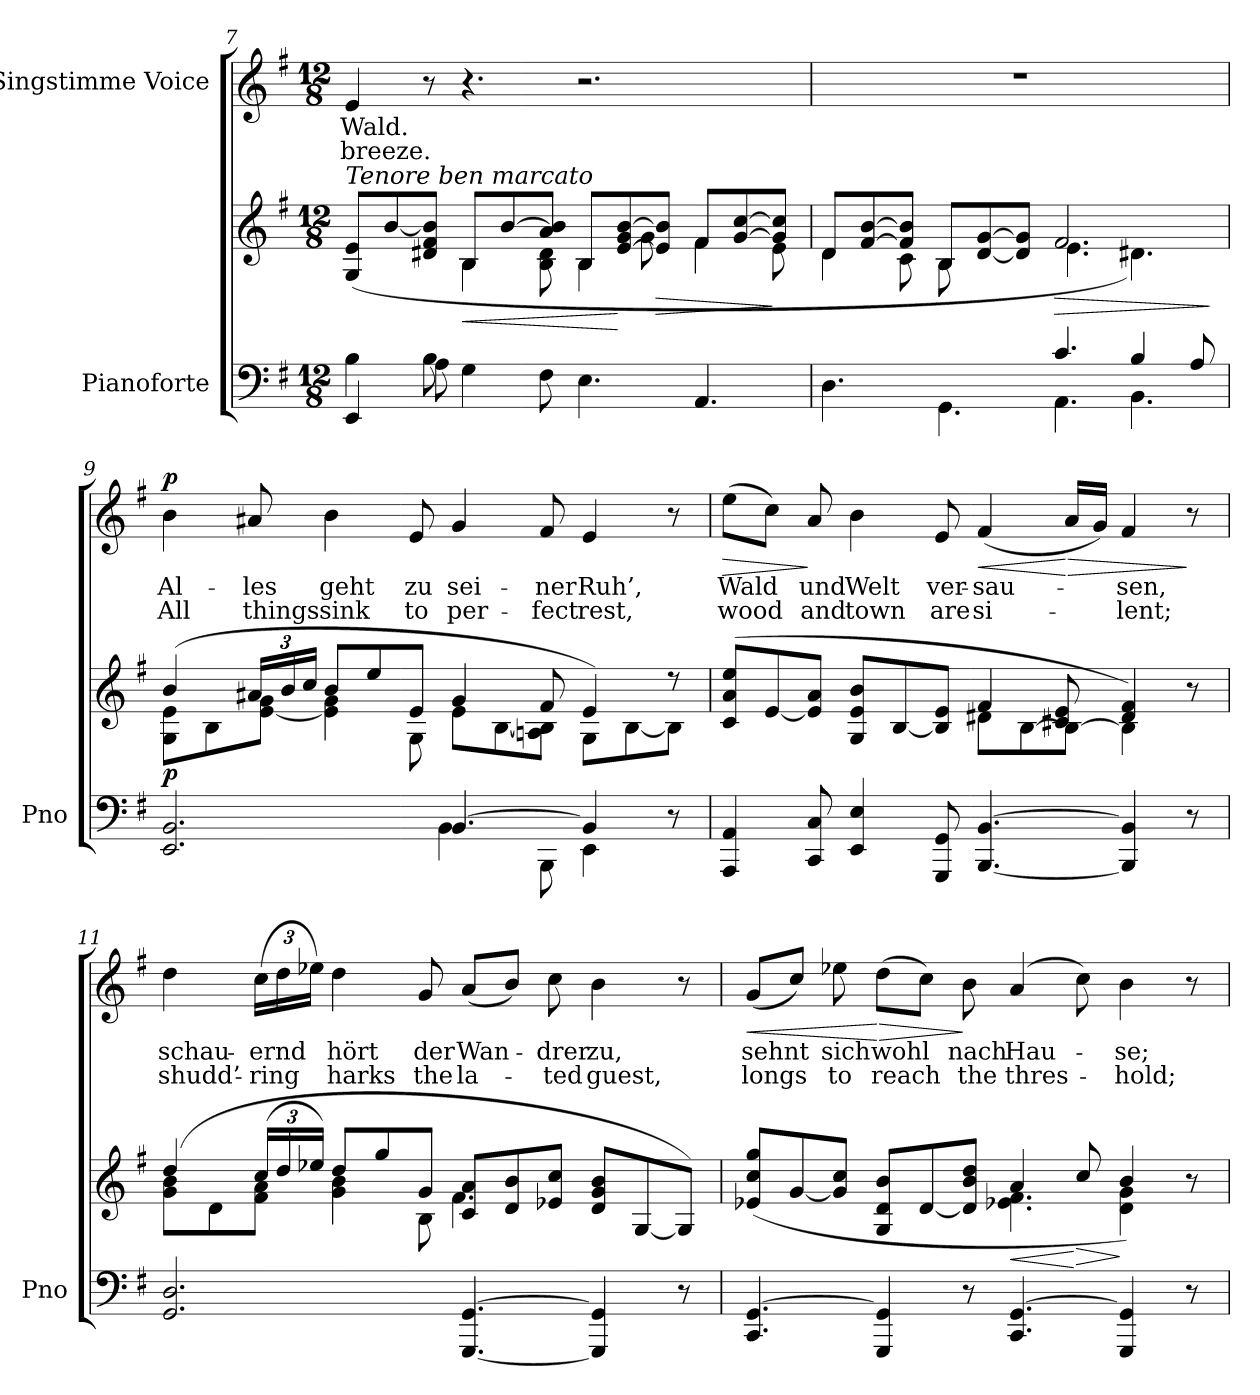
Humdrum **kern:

**kern	**kern	**dynam	**kern	**text	**text	**dynam
*part2	*part2	*part2	*part1	*part1	*part1	*part1
*staff3	*staff2	*staff2/3	*staff1	*staff1	*staff1	*staff1
*I"Pianoforte	*	*	*I"Singstimme Voice	*	*	*
*I'Pno	*	*	*	*	*	*
*clefF4	*clefG2	*	*clefG2	*	*	*
*k[f#]	*k[f#]	*	*k[f#]	*	*	*
*M12/8	*M12/8	*	*M12/8	*	*	*
=7	=7	=7	=7	=7	=7	=7
*^	*^	*	*	*	*	*
!	!	!LO:TX:i:t=Tenore ben marcato	!	!	!	!	!	!
4B\	4EE/	(8G/ 8e/L	4.ryy	.	4e/	Wald.	breeze.	.
.	.	[8b/	.	.	.	.	.	.
8B\	8A\	8d#X/ 8f#/ 8b/]J	.	.	8r	.	.	.
!	!	!	!	!LO:HP:b	!	!	!	!
1ryy	4G\	8B/L	4B\	<	4.r	.	.	.
.	.	[8b/	.	.	.	.	.	.
.	8F#\	8a/ 8b/]J	8B\ 8d#\	.	.	.	.	.
.	4.E\	8B/L	4B\	.	2.r	.	.	.
.	.	[<8e/ 8g/ [8b/	.	[	.	.	.	.
!	!	!	!	!LO:HP:b	!	!	!	!
.	.	8e/] 8b/]J	8g\	>	.	.	.	.
.	4.AA/	8f#/L	4f#\	.	.	.	.	.
.	.	[8g/ [8cc/	.	.	.	.	.	.
8ryy	.	8g/] 8cc/]J	8e\	]	.	.	.	.
=8	=8	=8	=8	=8	=8	=8	=8	=8
*	*^	*	*	*	*	*	*	*
2ryy	2.ryy	4.D\	8d/L	4d\	.	1.r	.	.	.
.	.	.	[<8f#/ [8b/	.	.	.	.	.	.
.	.	.	8f#/] 8b/]J	8c\	.	.	.	.	.
.	.	4.GG\	8B/L	8B\L	.	.	.	.	.
8A/	.	.	[<8d/ [8g/	4ryy	.	.	.	.	.
8G/J	.	.	8d/] 8g/]J	.	.	.	.	.	.
!	!	!	!	!	!LO:HP:b	!	!	!	!
2.ryy	4.c/	4.AA\	2.f#/	4.e\	>	.	.	.	.
.	4B/	4.BB\	.	4.d#X\)	.	.	.	.	.
.	8A/	.	.	.	.	.	.	.	.
*v	*v	*v	*	*	*	*	*	*	*
*	*v	*v	*	*	*	*	*
.	.	]	.	.	.	.
=9	=9	=9	=9	=9	=9	=9
*^	*^	*	*	*	*	*
!	!	!	!	!LO:DY:b	!	!	!	!LO:DY:a
2.EE/ 2.BB/	2.ryy	(4b/	8G\ 8e\L	p	4b\	Al-	All	p
.	.	.	8B\	.	.	.	.	.
.	.	24a#X/LL	[8e\ 8g\J	.	8a#X/	-les	things	.
.	.	24b/	.	.	.	.	.	.
.	.	24cc/JJ	.	.	.	.	.	.
.	.	8b/L	4e\] 4g\	.	4b\	geht	sink	.
.	.	8ee/	.	.	.	.	.	.
.	.	8e/J	8G\	.	8e/	zu	to	.
!	!LO:N:head=solid	!	!	!	!	!	!	!
[4.BB/	4BB\	4g/	8e\L	.	4g/	sei-	per-	.
.	.	.	[>8B\	.	.	.	.	.
.	8BBB\	8f#/	8An\ 8B\]J	.	8f#/	-ner	-fect	.
4BB/]	4EE\	4e/)	8G\L	.	4e/	Ruh’,	rest,	.
.	.	.	[8B\	.	.	.	.	.
8r	8ryy	8r	8B\J]	.	8r	.	.	.
=10	=10	=10	=10	=10	=10	=10	=10	=10
!	!	!	!	!	!	!	!	!LO:HP:b
*v	*v	*	*	*	*	*	*	*
4AAA/ 4AA/	(8c/ 8a/ 8ee/L	2.ryy	.	(8ee\L	Wald	wood	>
.	[<8e/	.	.	8cc\J)	.	.	.
8CC/ 8C/	8e/] 8a/J	.	.	8a/	und	and	]
4EE/ 4E/	8G/ 8e/ 8b/L	.	.	4b\	Welt	town	.
.	[<8B/	.	.	.	.	.	.
8GGG/ 8GG/	8B/] 8e/J	.	.	8e/	ver-	are	.
!	!	!	!	!	!	!	!LO:HP:b
[4.BBB/ [4.BB/	8d#X\L	4f#/	.	(4f#/	-sau-	si-	<
.	[<8B\	.	.	.	.	.	.
!	!	!	!	!	!	!	!LO:HP:n=1:b
.	8B\J_	8c#X/ 8e/	.	16a/LL	.	.	[ >
.	.	.	.	16g/JJ)	.	.	.
4BBB/] 4BB/]	4d#/ 4f#/)	4B\]	.	4f#/	-sen,	-lent;	.
8r	8r	8ryy	.	8r	.	.	]
=11	=11	=11	=11	=11	=11	=11	=11
2.GG/ 2.D/	(4dd/	8g\ 8b\L	.	4dd\	schau-	shudd’-	.
.	.	8d\	.	.	.	.	.
*	*Xbrackettup	*	*	*	*	*	*
.	(24cc/LL	8f#\ 8a\J	.	(24cc\LL	-ernd	-ring	.
.	24dd/	.	.	24dd\	.	.	.
.	24ee-X/JJ)	.	.	24ee-X\JJ)	.	.	.
.	8dd/L	4g\ 4b\	.	4dd\	hört	harks	.
.	8gg/	.	.	.	.	.	.
.	8g/J	8B\	.	8g/	der	the	.
[4.GGG/ [4.GG/	8c/ 8a/L	4.f#\	.	(8a/L	Wan-	la-	.
.	8d/ 8b/	.	.	8b/J)	.	.	.
.	8e-X/ 8cc/J	.	.	8cc\	-drer	-ted	.
4GGG/] 4GG/]	8d/ 8g/ 8b/L	4.ryy	.	4b\	zu,	guest,	.
.	[8G/	.	.	.	.	.	.
8r	8G/J])	.	.	8r	.	.	.
=12	=12	=12	=12	=12	=12	=12	=12
!	!	!	!	!	!	!	!LO:HP:b
4.CC/ [4.GG/	(8e-X/ 8cc/ 8gg/L	2.ryy	.	(8g/L	sehnt	longs	<
.	[8g/	.	.	8cc/J)	.	.	.
.	8g/] 8cc/J	.	.	8ee-X\	sich	to	.
!	!	!	!	!	!	!	!LO:HP:n=1:b
4GGG/ 4GG/]	8G/ 8d/ 8b/L	.	.	(8dd\L	wohl	reach	[ >
.	[8d/	.	.	8cc\J)	.	.	.
8r	8d/] 8b/ 8dd/J	.	.	8b\	nach	the	]
!	!	!	!LO:HP:b	!	!	!	!
4.CC/ [4.GG/	4a/	4.e-X\ 4.f#\	<	(4a/	Hau-	thres-	.
!	!	!	!LO:HP:n=1:b	!	!	!	!
.	8cc/	.	[ >	8cc\)	.	.	.
4GGG/ 4GG/]	4b/)	4d\ 4g\	]	4b\	-se;	-hold;	.
8r	8r	8ryy	.	8r	.	.	.
*	*v	*v	*	*	*	*	*
=	=	=	=	=	=	=
*-	*-	*-	*-	*-	*-	*-
